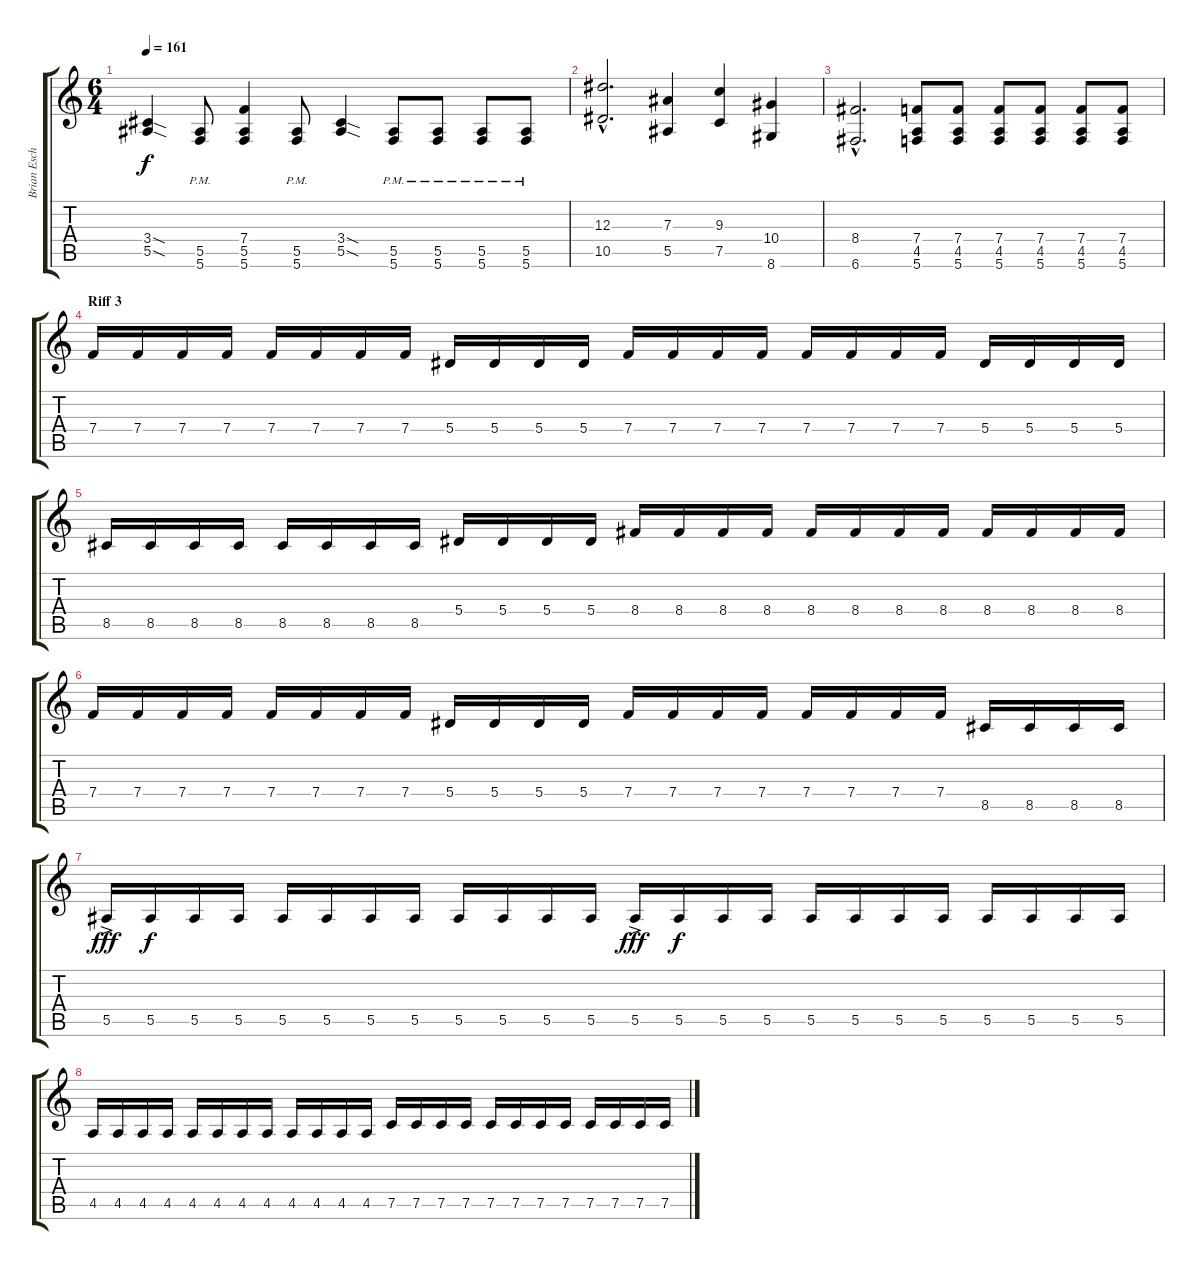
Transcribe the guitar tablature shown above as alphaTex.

\track ("Brian Eschbach (Lead Guitar)" "Brian Esch") {instrument distortionguitar}
\staff {score tabs}
\tuning (C4 G3 Eb3 Bb2 F2 C2) {hide}
\ts (6 4)
\tempo 161
\clef g2
\ks c
(3.4{sod} 5.5{sod}).4{dy f} (5.5{pm} 5.6{pm}).8 (7.4 5.5 5.6).4 (5.5{pm} 5.6{pm}).8 (3.4{sod} 5.5{sod}).4 (5.5{pm} 5.6{pm}).8 (5.5{pm} 5.6{pm}).8 (5.5{pm} 5.6{pm}).8 (5.5{pm} 5.6{pm}).8 |
(12.3{hac} 10.5{hac}).2{d} (7.3 5.5).4 (9.3 7.5).4 (10.4 8.6).4 |
(8.4{hac} 6.6{hac}).2{d} (7.4 4.5 5.6).8 (7.4 4.5 5.6).8 (7.4 4.5 5.6).8 (7.4 4.5 5.6).8 (7.4 4.5 5.6).8 (7.4 4.5 5.6).8 |
\section ("" "Riff 3")
7.4.16 7.4.16 7.4.16 7.4.16 7.4.16 7.4.16 7.4.16 7.4.16 5.4.16 5.4.16 5.4.16 5.4.16 7.4.16 7.4.16 7.4.16 7.4.16 7.4.16 7.4.16 7.4.16 7.4.16 5.4.16 5.4.16 5.4.16 5.4.16 |
8.5.16 8.5.16 8.5.16 8.5.16 8.5.16 8.5.16 8.5.16 8.5.16 5.4.16 5.4.16 5.4.16 5.4.16 8.4.16 8.4.16 8.4.16 8.4.16 8.4.16 8.4.16 8.4.16 8.4.16 8.4.16 8.4.16 8.4.16 8.4.16 |
7.4.16 7.4.16 7.4.16 7.4.16 7.4.16 7.4.16 7.4.16 7.4.16 5.4.16 5.4.16 5.4.16 5.4.16 7.4.16 7.4.16 7.4.16 7.4.16 7.4.16 7.4.16 7.4.16 7.4.16 8.5.16 8.5.16 8.5.16 8.5.16 |
5.5{ac}.16{dy fff} 5.5.16{dy f} 5.5.16 5.5.16 5.5.16 5.5.16 5.5.16 5.5.16 5.5.16 5.5.16 5.5.16 5.5.16 5.5{ac}.16{dy fff} 5.5.16{dy f} 5.5.16 5.5.16 5.5.16 5.5.16 5.5.16 5.5.16 5.5.16 5.5.16 5.5.16 5.5.16 |
4.5.16 4.5.16 4.5.16 4.5.16 4.5.16 4.5.16 4.5.16 4.5.16 4.5.16 4.5.16 4.5.16 4.5.16 7.5.16 7.5.16 7.5.16 7.5.16 7.5.16 7.5.16 7.5.16 7.5.16 7.5.16 7.5.16 7.5.16 7.5.16
